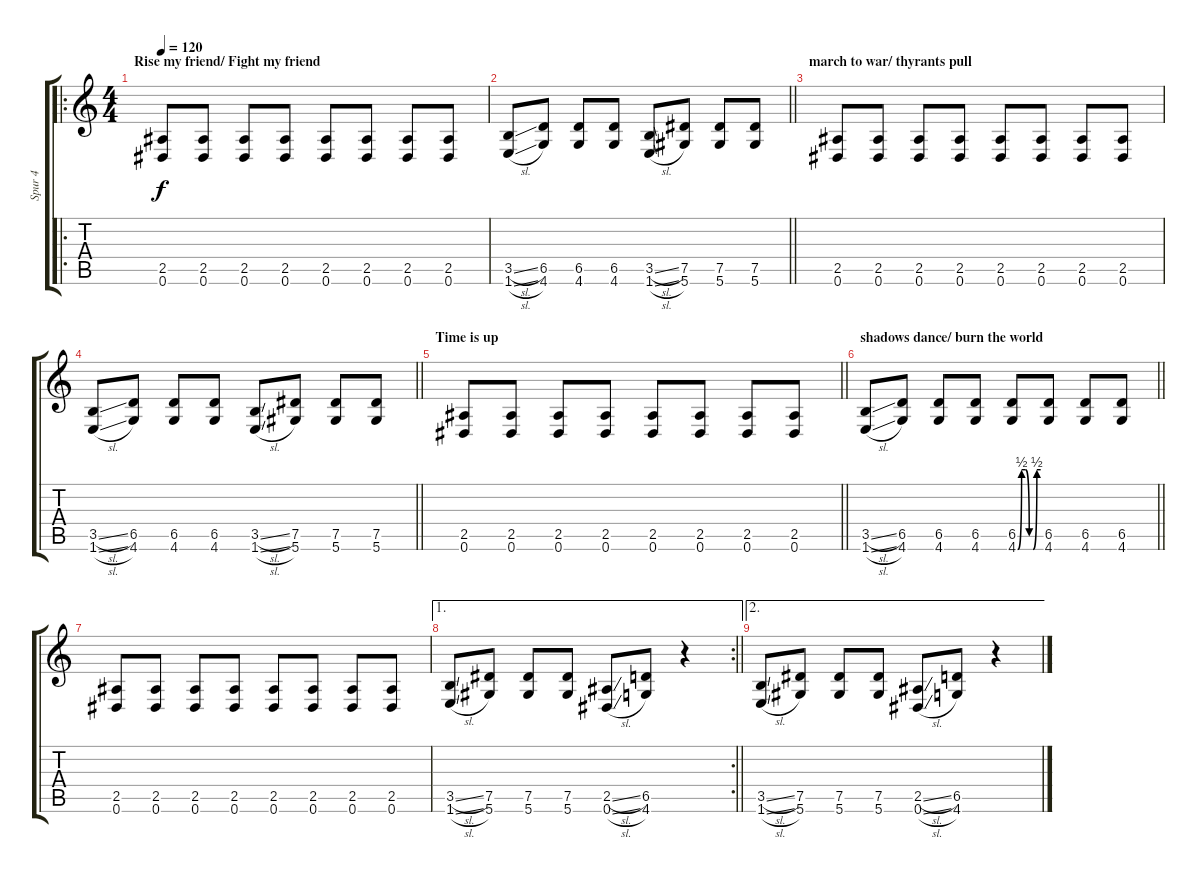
\track ("Spur 4" "Spur 4") {instrument distortionguitar}
\staff {score tabs}
\tuning (Eb4 Bb3 Gb3 Db3 Ab2 Eb2) {hide}
\ro
\ts (4 4)
\section ("" "Rise my friend/ Fight my friend")
\tempo 120
\clef g2
\ks c
(2.5 0.6).8{dy f} (2.5 0.6).8 (2.5 0.6).8 (2.5 0.6).8 (2.5 0.6).8 (2.5 0.6).8 (2.5 0.6).8 (2.5 0.6).8 |
\barLineRight lightlight
(3.5{sl} 1.6{sl}).8 (6.5 4.6).8 (6.5 4.6).8 (6.5 4.6).8 (3.5{sl} 1.6{sl}).8 (7.5 5.6).8 (7.5 5.6).8 (7.5 5.6).8 |
\section ("" "march to war/ thyrants pull")
(2.5 0.6).8 (2.5 0.6).8 (2.5 0.6).8 (2.5 0.6).8 (2.5 0.6).8 (2.5 0.6).8 (2.5 0.6).8 (2.5 0.6).8 |
\barLineRight lightlight
(3.5{sl} 1.6{sl}).8 (6.5 4.6).8 (6.5 4.6).8 (6.5 4.6).8 (3.5{sl} 1.6{sl}).8 (7.5 5.6).8 (7.5 5.6).8 (7.5 5.6).8 |
\section ("" "Time is up")
\barLineRight lightlight
(2.5 0.6).8 (2.5 0.6).8 (2.5 0.6).8 (2.5 0.6).8 (2.5 0.6).8 (2.5 0.6).8 (2.5 0.6).8 (2.5 0.6).8 |
\section ("" "shadows dance/ burn the world")
\barLineRight lightlight
(3.5{sl} 1.6{sl}).8 (6.5 4.6).8 (6.5 4.6).8 (6.5 4.6).8 (6.5 4.6{be (custom 0 0 10 2 20 2 30 0 40 0 50 2 60 2)}).8 (6.5 4.6).8 (6.5 4.6).8 (6.5 4.6).8 |
(2.5 0.6).8 (2.5 0.6).8 (2.5 0.6).8 (2.5 0.6).8 (2.5 0.6).8 (2.5 0.6).8 (2.5 0.6).8 (2.5 0.6).8 |
\ae 1
\rc 2
\barLineRight lightlight
(3.5{sl} 1.6{sl}).8 (7.5 5.6).8 (7.5 5.6).8 (7.5 5.6).8 (2.5{sl} 0.6{sl}).8 (6.5 4.6).8 r.4 |
\ae 2
(3.5{sl} 1.6{sl}).8 (7.5 5.6).8 (7.5 5.6).8 (7.5 5.6).8 (2.5{sl} 0.6{sl}).8 (6.5 4.6).8 r.4
